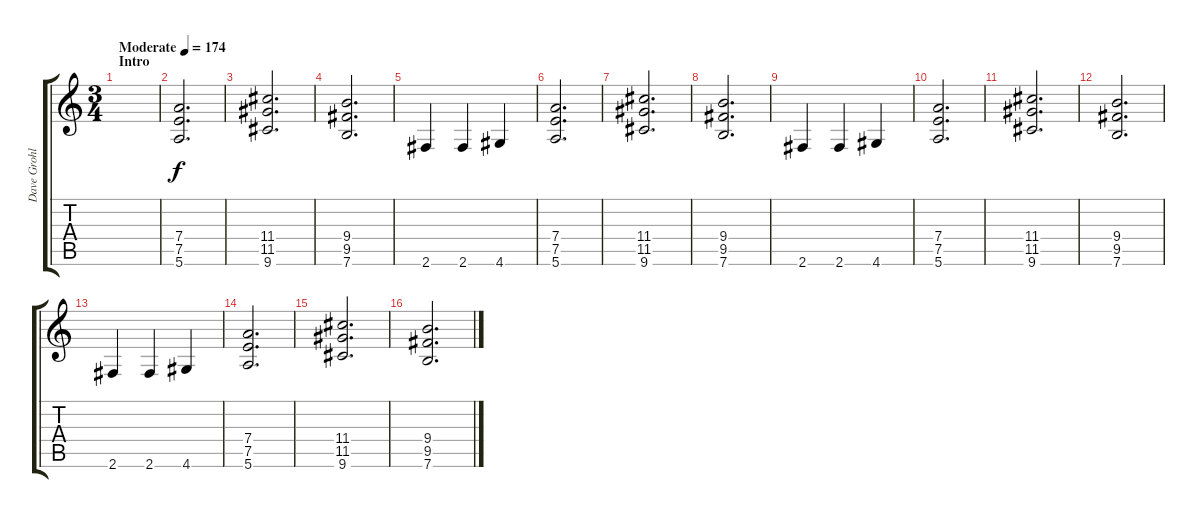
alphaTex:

\track ("Dave Grohl - Rhythm Guitar" "Dave Grohl") {instrument overdrivenguitar}
\staff {score tabs}
\tuning (E4 B3 G3 D3 A2 E2) {hide}
\ts (3 4)
\section ("" "Intro")
\tempo (174 "Moderate")
\clef g2
\ks c
|
(7.4 7.5 5.6).2{d} |
(11.4 11.5 9.6).2{d} |
(9.4 9.5 7.6).2{d} |
2.6.4 2.6.4 4.6.4 |
(7.4 7.5 5.6).2{d} |
(11.4 11.5 9.6).2{d} |
(9.4 9.5 7.6).2{d} |
2.6.4 2.6.4 4.6.4 |
(7.4 7.5 5.6).2{d} |
(11.4 11.5 9.6).2{d} |
(9.4 9.5 7.6).2{d} |
2.6.4 2.6.4 4.6.4 |
(7.4 7.5 5.6).2{d} |
(11.4 11.5 9.6).2{d} |
(9.4 9.5 7.6).2{d}
